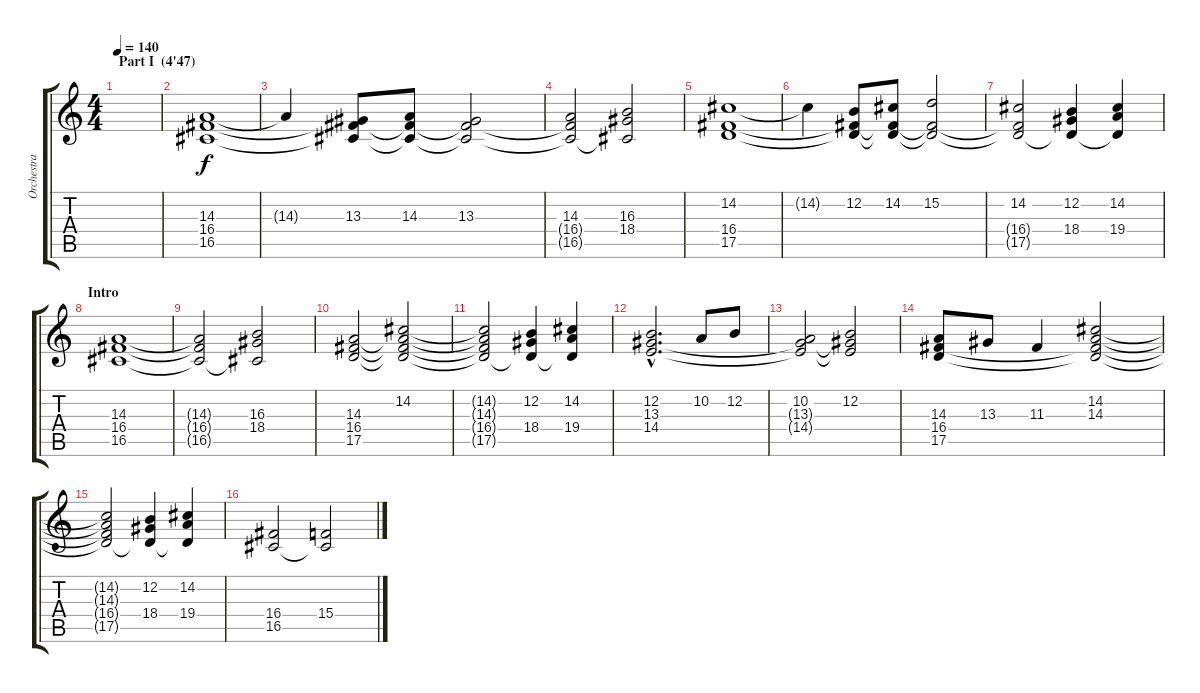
\track ("Orchestra - Choirs" "Orchestra ") {instrument pad4choir}
\staff {score tabs}
\tuning (E4 B3 G3 D3 A2 E2) {hide}
\ts (4 4)
\section ("" "Part I  (4'47)")
\tempo 140
\clef g2
\ks c
|
(14.3 16.4 16.5).1{volume 5} |
14.3{t}.4 (13.3 16.4{t} 16.5{t}).8 (14.3 16.4{t} 16.5{t}).8 (13.3 16.4{t} 16.5{t}).2 |
(14.3 16.4{t} 16.5{t}).2 (16.3 18.4 16.5{t}).2 |
(14.2 16.4 17.5).1 |
14.2{t}.4 (12.2 16.4{t} 17.5{t}).8 (14.2 16.4{t} 17.5{t}).8 (15.2 16.4{t} 17.5{t}).2 |
(14.2 16.4{t} 17.5{t}).2 (12.2 18.4 17.5{t}).4 (14.2 19.4 17.5{t}).4 |
\section ("" "Intro")
(14.3 16.4 16.5).1 |
(14.3{t} 16.4{t} 16.5{t}).2 (16.3 18.4 16.5{t}).2 |
(14.3 16.4 17.5).2 (14.2 14.3{t} 16.4{t} 17.5{t}).2 |
(14.2{t} 14.3{t} 16.4{t} 17.5{t}).2 (12.2 18.4 17.5{t}).4 (14.2 19.4 17.5{t}).4 |
(12.2{hac} 13.3{hac} 14.4{hac}).2{d} 10.2.8 12.2.8 |
(10.2 13.3{t} 14.4{t}).2 (12.2 13.3{t} 14.4{t}).2 |
(14.3 16.4 17.5).8 13.3.8 11.3.4 (14.2 14.3 16.4{t} 17.5{t}).2 |
(14.2{t} 14.3{t} 16.4{t} 17.5{t}).2 (12.2 18.4 17.5{t}).4 (14.2 19.4 17.5{t}).4 |
(16.4 16.5).2 (15.4 16.5{t}).2
